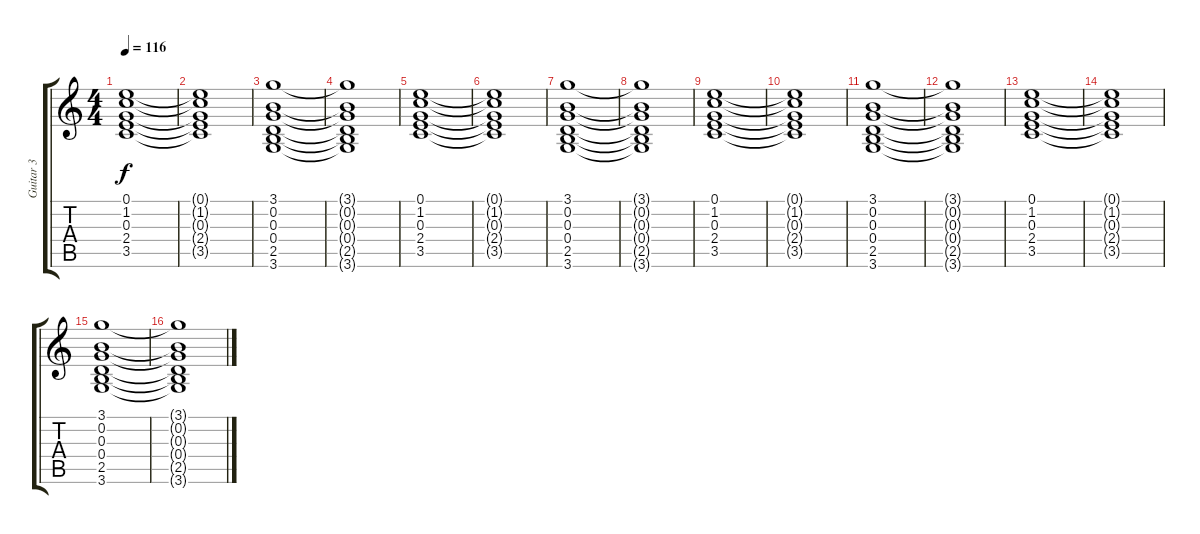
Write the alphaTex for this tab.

\track ("Guitar 3" "Guitar 3") {instrument electricguitarclean}
\staff {score tabs}
\tuning (E4 B3 G3 D3 A2 E2) {hide}
\ts (4 4)
\tempo 116
\clef g2
\ks c
(0.1 1.2 0.3 2.4 3.5).1{dy f} |
(0.1{t} 1.2{t} 0.3{t} 2.4{t} 3.5{t}).1 |
(3.1 0.2 0.3 0.4 2.5 3.6).1 |
(3.1{t} 0.2{t} 0.3{t} 0.4{t} 2.5{t} 3.6{t}).1 |
(0.1 1.2 0.3 2.4 3.5).1 |
(0.1{t} 1.2{t} 0.3{t} 2.4{t} 3.5{t}).1 |
(3.1 0.2 0.3 0.4 2.5 3.6).1 |
(3.1{t} 0.2{t} 0.3{t} 0.4{t} 2.5{t} 3.6{t}).1 |
(0.1 1.2 0.3 2.4 3.5).1 |
(0.1{t} 1.2{t} 0.3{t} 2.4{t} 3.5{t}).1 |
(3.1 0.2 0.3 0.4 2.5 3.6).1 |
(3.1{t} 0.2{t} 0.3{t} 0.4{t} 2.5{t} 3.6{t}).1 |
(0.1 1.2 0.3 2.4 3.5).1 |
(0.1{t} 1.2{t} 0.3{t} 2.4{t} 3.5{t}).1 |
(3.1 0.2 0.3 0.4 2.5 3.6).1{instrument electricguitarclean} |
(3.1{t} 0.2{t} 0.3{t} 0.4{t} 2.5{t} 3.6{t}).1
